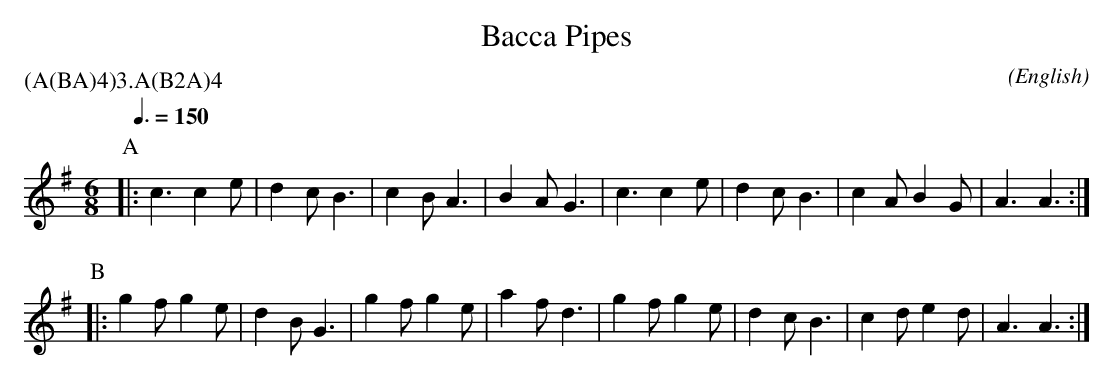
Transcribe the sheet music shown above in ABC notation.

X:1
T:Bacca Pipes
M:6/8
C:
O:English
P:(A(BA)4)3.A(B2A)4
K:ADor
Q:3/8=150
P:A
|: c3   c2 e | d2 c B3   | c2 B A3   | B2 A G3 |\
   c3   c2 e | d2 c B3   | c2 A B2 G | A3   A3 :|
P:B
|: g2 f g2 e | d2 B G3   | g2 f g2 e | a2 f d3 |\
   g2 f g2 e | d2 c B3   | c2 d e2 d | A3   A3 :|
